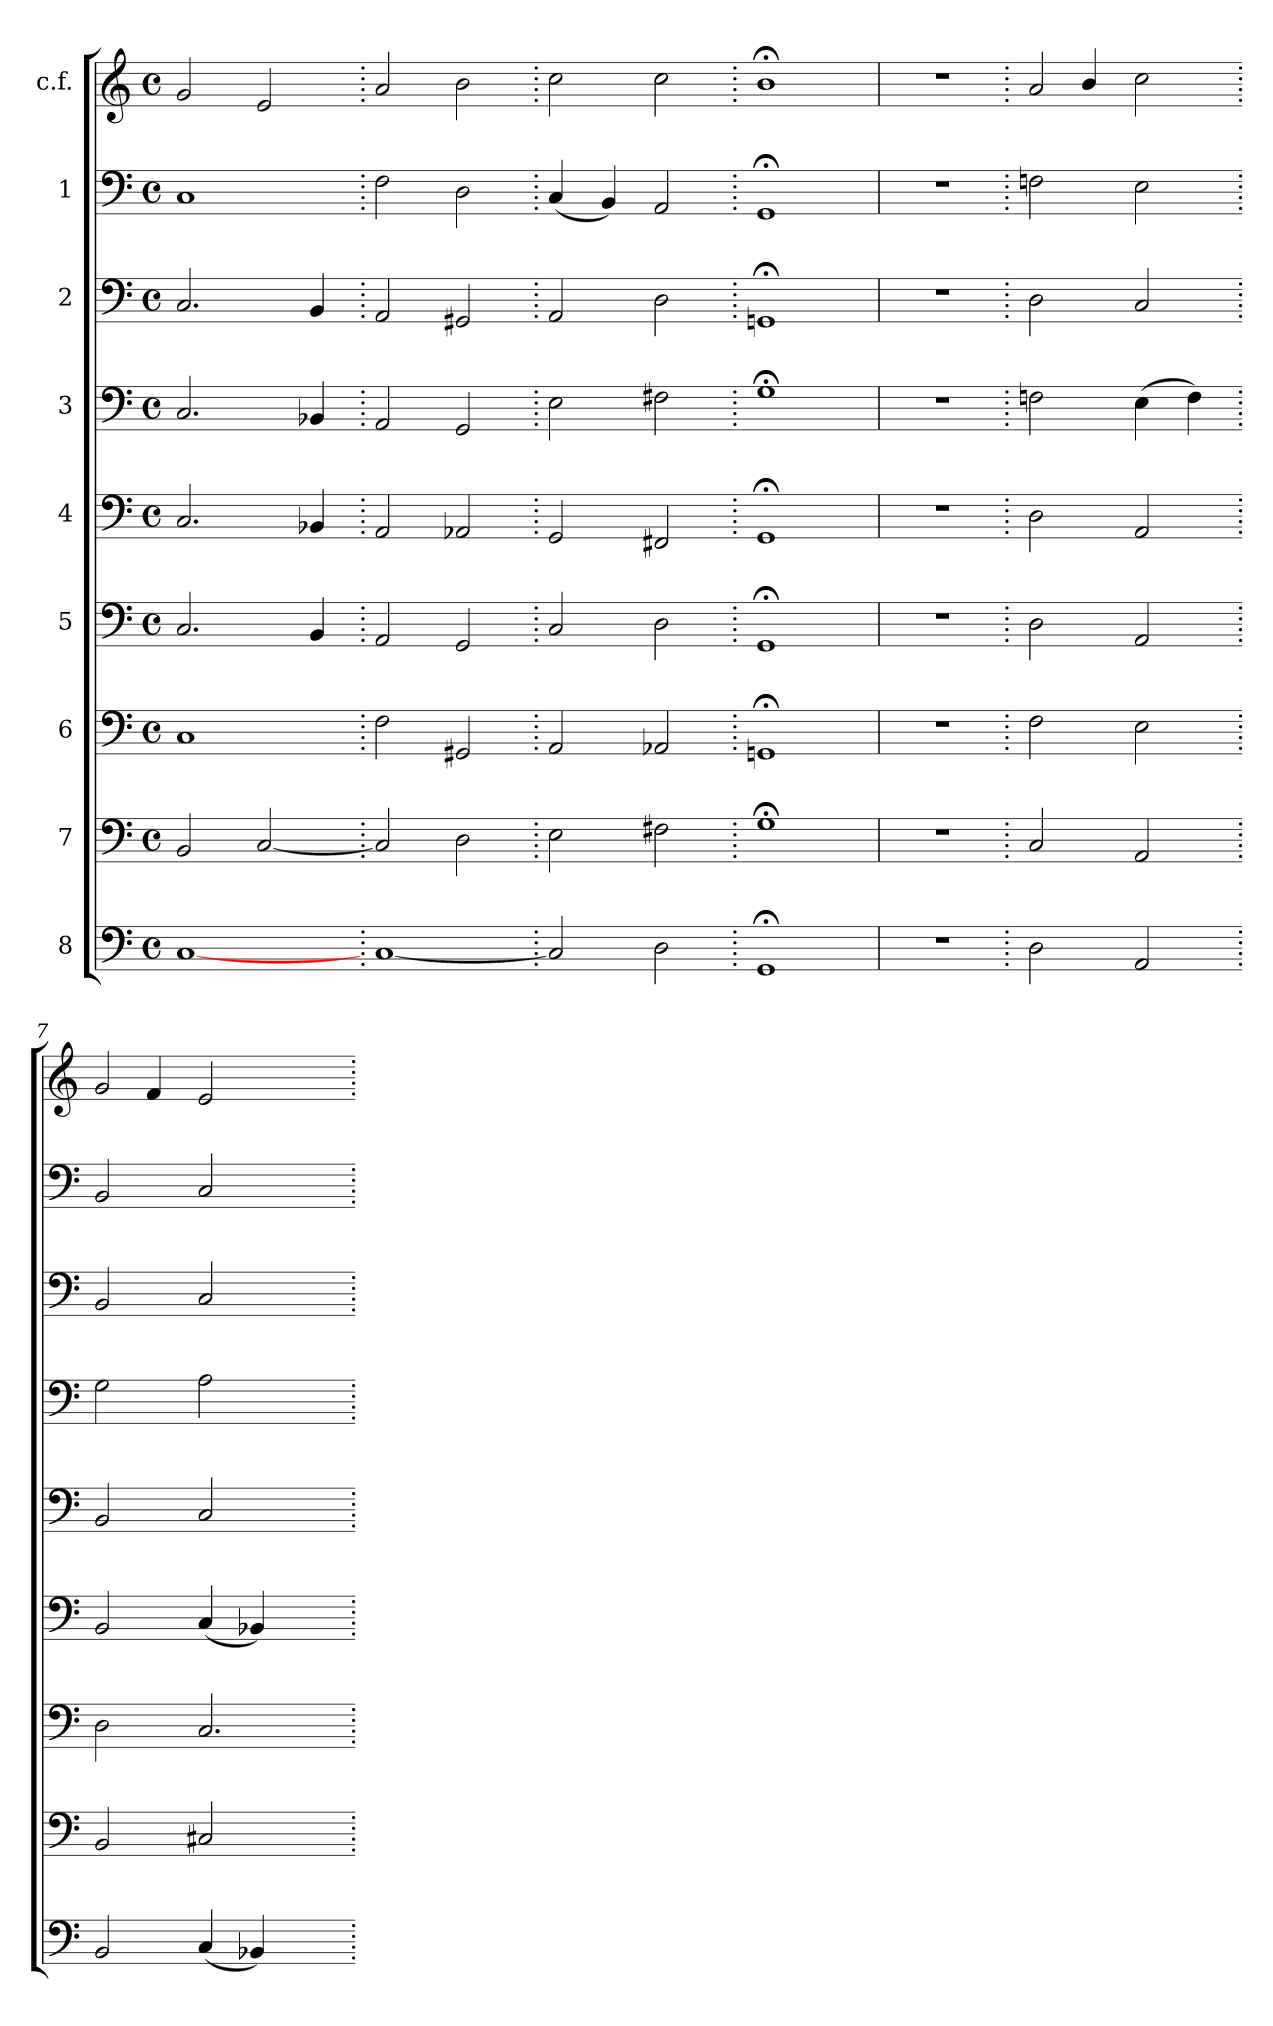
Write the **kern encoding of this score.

**kern	**kern	**kern	**kern	**kern	**kern	**kern	**kern	**kern
*part9	*part8	*part7	*part6	*part5	*part4	*part3	*part2	*part1
*staff9	*staff8	*staff7	*staff6	*staff5	*staff4	*staff3	*staff2	*staff1
*I"8	*I"7	*I"6	*I"5	*I"4	*I"3	*I"2	*I"1	*I"c.f.
*	*	*clefF4	*clefF4	*clefF4	*clefF4	*clefF4	*clefF4	*clefG2
*k[]	*k[]	*k[]	*k[]	*k[]	*k[]	*k[]	*k[]	*k[]
*C:	*C:	*C:	*C:	*C:	*C:	*C:	*C:	*C:
*M4/4	*M4/4	*M4/4	*M4/4	*M4/4	*M4/4	*M4/4	*M4/4	*M4/4
*met(c)	*met(c)	*met(c)	*met(c)	*met(c)	*met(c)	*met(c)	*met(c)	*met(c)
*MM180	*MM180	*MM180	*MM180	*MM180	*MM180	*MM180	*MM180	*MM180
=1	=1	=1	=1	=1	=1	=1	=1	=1
[1C	2BB	1C	2.C	2.C	2.C	2.C	1C	2g
.	[2C	.	.	.	.	.	.	2e
.	.	.	4BB	4BB-X	4BB-X	4BB	.	.
=2.	=2.	=2.	=2.	=2.	=2.	=2.	=2.	=2.
[1C	2C]	2F	2AA	2AA	2AA	2AA	2F	2a
.	2D	2GG#X	2GG	2AA-X	2GG	2GG#X	2D	2b
=3.	=3.	=3.	=3.	=3.	=3.	=3.	=3.	=3.
2C]	2E	2AA	2C	2GG	2E	2AA	(4C	2cc
.	.	.	.	.	.	.	4BB)	.
2D	2F#X	2AA-X	2D	2FF#X	2F#X	2D	2AA	2cc
=4.	=4.	=4.	=4.	=4.	=4.	=4.	=4.	=4.
1GG;<	1G;<	1GGn;<	1GG;<	1GG;<	1G;<	1GGn;<	1GG;<	1b;<
=5	=5	=5	=5	=5	=5	=5	=5	=5
!LO:N:vis=2	!LO:N:vis=2	!LO:N:vis=2	!LO:N:vis=2	!LO:N:vis=2	!LO:N:vis=2	!LO:N:vis=2	!LO:N:vis=2	!LO:N:vis=2
1r	1r	1r	1r	1r	1r	1r	1r	1r
=6.	=6.	=6.	=6.	=6.	=6.	=6.	=6.	=6.
!	!	!	!	!	!	!	!	!LO:N:vis=2
2D	2C	2F	2D	2D	2Fn	2D	2Fn	4a
.	.	.	.	.	.	.	.	4b!/
2AA	2AA	2E	2AA	2AA	(4E	2C	2E	2cc
.	.	.	.	.	4F)	.	.	.
=7.	=7.	=7.	=7.	=7.	=7.	=7.	=7.	=7.
!	!	!	!	!	!	!	!	!LO:N:vis=2
2BB	2BB	2D	2BB	2BB	2G	2BB	2BB	4g
.	.	.	.	.	.	.	.	4f!
(4C	2C#X	2.C	(4C	2C	2A	2C	2C	2e
4BB-X)	.	.	4BB-X)	.	.	.	.	.
4ryy	4ryy	.	4ryy	4ryy	4ryy	4ryy	4ryy	4ryy
=.	=.	=.	=.	=.	=.	=.	=.	=.
*-	*-	*-	*-	*-	*-	*-	*-	*-
